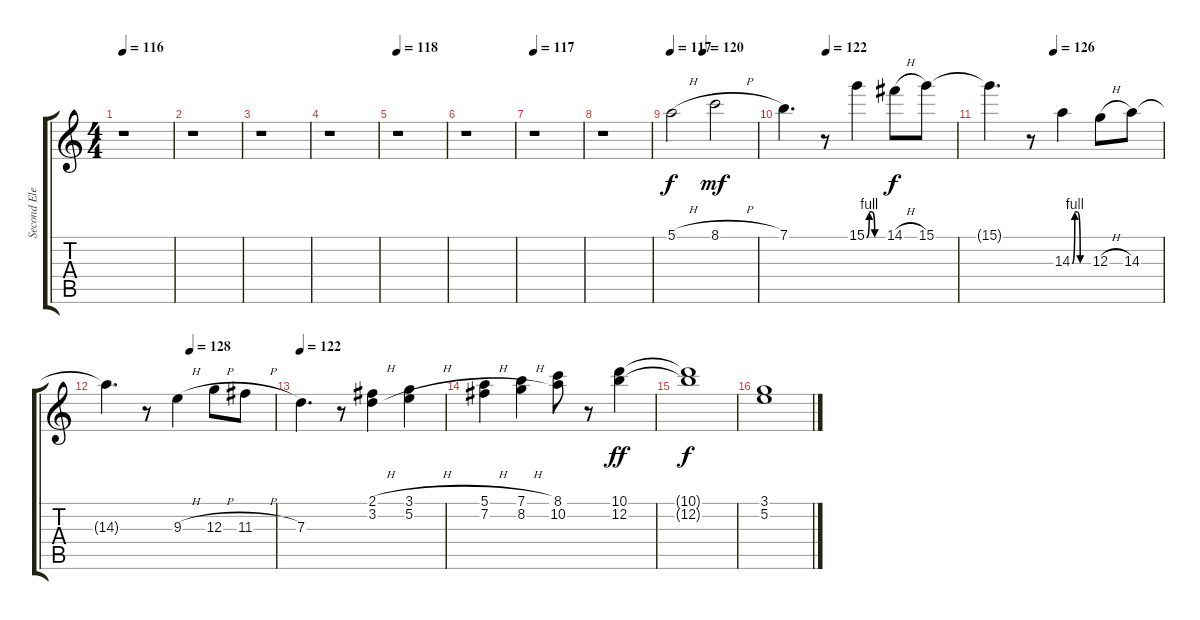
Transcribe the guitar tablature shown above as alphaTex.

\track ("Second Electric Guitar" "Second Ele") {instrument overdrivenguitar}
\staff {score tabs}
\tuning (E4 B3 G3 D3 A2 E2) {hide}
\ts (4 4)
\tempo 116
\clef g2
\ks c
r.1{dy f} |
r.1 |
r.1 |
r.1 |
\tempo 118
r.1 |
r.1 |
\tempo 117
r.1 |
r.1 |
\tempo 117
\tempo (120 0.375)
5.1{h}.2 8.1{h}.2{dy mf} |
\tempo (122 0.25)
7.1.4{d} r.8 15.1{be (custom 0 0 10 4 20 4 30 0 60 0)}.4 14.1{h}.8{dy f} 15.1.8 |
\tempo (126 0.375)
15.1{t}.4{d} r.8 14.3{be (custom 0 0 10 4 20 4 30 0 60 0)}.4 12.3{h}.8 14.3.8 |
\tempo (128 0.5)
14.3{t}.4{d} r.8 9.3{h}.4 12.3{h}.8 11.3{h}.8 |
\tempo 122
7.3.4{d} r.8 (2.1{h} 3.2{h}).4 (3.1{h} 5.2{h}).4 |
(5.1{h} 7.2{h}).4 (7.1{h} 8.2{h}).4 (8.1 10.2).8 r.8 (10.1 12.2).4{dy ff} |
(10.1{t} 12.2{t}).1{dy f} |
(3.1 5.2).1
